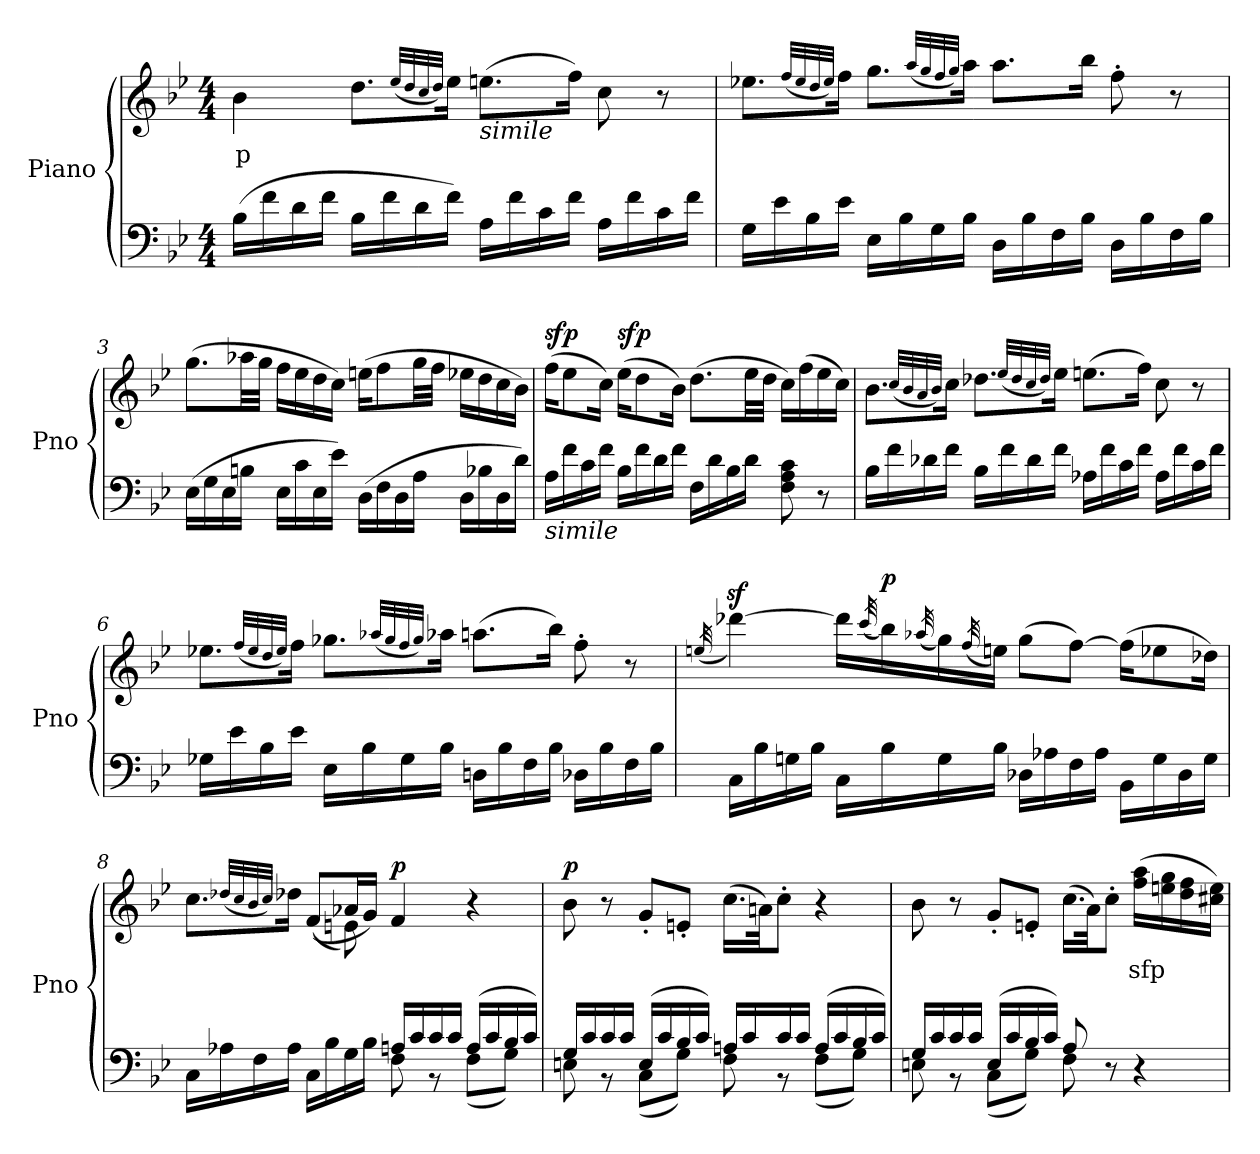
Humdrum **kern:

**kern	**kern	**text	**dynam
*part2	*part1	*part1	*part1
*staff2	*staff1	*staff1	*staff1
*I"Piano	*I"Piano	*	*
*I'Pno	*I'Pno	*	*
*clefF4	*clefG2	*	*
*k[b-e-]	*k[b-e-]	*	*
*B-:	*B-:	*	*
*M4/4	*M4/4	*	*
=1	=1	=1	=1
!	!	!LO:LY:b	!
(>16B-\LL	4b-\	p	.
16f\	.	.	.
16d\	.	.	.
16f\JJ	.	.	.
16B-\LL	8.dd\L	.	.
16f\	.	.	.
16d\	.	.	.
.	(<32qee-/LLL	.	.
.	32qdd/	.	.
.	32qcc/	.	.
.	32qdd/JJJ)	.	.
16f\JJ)	16ee-\Jk	.	.
!	!LO:TX:b:i:t=simile	!	!
16A\LL	(>8.een\L	.	.
16f\	.	.	.
16c\	.	.	.
16f\JJ	16ff\Jk)	.	.
16A\LL	8cc\	.	.
16f\	.	.	.
16c\	8r	.	.
16f\JJ	.	.	.
=2	=2	=2	=2
16G\LL	8.ee-X\L	.	.
16e-\	.	.	.
16B-\	.	.	.
.	(<32qff/LLL	.	.
.	32qee-/	.	.
.	32qdd/	.	.
.	32qee-/JJJ)	.	.
16e-\JJ	16ff\Jk	.	.
16E-\LL	8.gg\L	.	.
16B-\	.	.	.
16G\	.	.	.
.	(<32qaa/LLL	.	.
.	32qgg/	.	.
.	32qff/	.	.
.	32qgg/JJJ)	.	.
16B-\JJ	16aa\Jk	.	.
16D\LL	8.aa\L	.	.
16B-\	.	.	.
16F\	.	.	.
16B-\JJ	16bb-\Jk	.	.
16D\LL	8ff'\	.	.
16B-\	.	.	.
16F\	8r	.	.
16B-\JJ	.	.	.
=3	=3	=3	=3
(>16E-\LL	(>8.gg\L	.	.
16G\	.	.	.
16E-\	.	.	.
16Bn\JJ	32aa-X\LL	.	.
.	32gg\JJJ	.	.
16E-\LL	16ff\LL	.	.
16c\	16ee-\	.	.
16E-\	16dd\	.	.
16e-\JJ)	16cc\JJ)	.	.
(>16D\LL	(>16een\KL	.	.
16F\	8ff\	.	.
16D\	.	.	.
16A\JJ	32gg\LL	.	.
.	32ff\JJJ	.	.
16D\LL	16ee-X\LL	.	.
16B-X\	16dd\	.	.
16D\	16cc\	.	.
16d\JJ)	16b-\JJ)	.	.
=4	=4	=4	=4
!LO:TX:b:i:t=simile	!	!	!
!	!	!	!LO:DY:b
16A\LL	(>16ff\KL	.	sfp
16f\	8ee-\	.	.
16c\	.	.	.
16f\JJ	16cc\Jk)	.	.
!	!	!	!LO:DY:b
16B-\LL	(>16ee-\KL	.	sfp
16f\	8dd\	.	.
16d\	.	.	.
16f\JJ	16b-\Jk)	.	.
16F\LL	(>8.dd\L	.	.
16d\	.	.	.
16B-\	.	.	.
16d\JJ	32ee-\LL	.	.
.	32dd\JJJ	.	.
8F\ 8A\ 8c\	16cc\LL)	.	.
.	(>16ff\	.	.
8r	16ee-\	.	.
.	16cc\JJ)	.	.
=5	=5	=5	=5
16B-\LL	8.b-\L	.	.
16f\	.	.	.
16d-X\	.	.	.
.	(<32qcc/LLL	.	.
.	32qb-/	.	.
.	32qa/	.	.
.	32qb-/JJJ)	.	.
16f\JJ	16cc\Jk	.	.
16B-\LL	8.dd-X\L	.	.
16f\	.	.	.
16d-\	.	.	.
.	(<32qee-/LLL	.	.
.	32qdd-/	.	.
.	32qcc/	.	.
.	32qdd-/JJJ)	.	.
16f\JJ	16ee-\Jk	.	.
16A-X\LL	(>8.een\L	.	.
16f\	.	.	.
16c\	.	.	.
16f\JJ	16ff\Jk)	.	.
16A-\LL	8cc\	.	.
16f\	.	.	.
16c\	8r	.	.
16f\JJ	.	.	.
=6	=6	=6	=6
16G-X\LL	8.ee-X\L	.	.
16e-\	.	.	.
16B-\	.	.	.
.	(<32qff/LLL	.	.
.	32qee-/	.	.
.	32qdd/	.	.
.	32qee-/JJJ)	.	.
16e-\JJ	16ff\Jk	.	.
16E-\LL	8.gg-X\L	.	.
16B-\	.	.	.
16G-\	.	.	.
.	(<32qaa-X/LLL	.	.
.	32qgg-/	.	.
.	32qff/	.	.
.	32qgg-/JJJ)	.	.
16B-\JJ	16aa-\Jk	.	.
16Dn\LL	(>8.aan\L	.	.
16B-\	.	.	.
16F\	.	.	.
16B-\JJ	16bb-\Jk)	.	.
16D-X\LL	8ff'\	.	.
16B-\	.	.	.
16F\	8r	.	.
16B-\JJ	.	.	.
=7	=7	=7	=7
.	(<32qeen/	.	.
16C\LL	[4ddd-Xz<\)	.	.
16B-\	.	.	.
16Gn\	.	.	.
16B-\JJ	.	.	.
16C\LL	16ddd-\LL]	.	.
.	(<32qccc/	.	.
!	!	!	!LO:DY:b
16B-\	16bb-\)	.	p
.	(<32qaa-X/	.	.
16G\	16gg\)	.	.
.	(<32qff/	.	.
16B-\JJ	16ee\JJ)	.	.
16D-X\LL	(>8gg\L	.	.
16A-X\	.	.	.
16F\	[8ff\J)	.	.
16A-\JJ	.	.	.
16BB-\LL	(>16ff\KL]	.	.
16G\	8ee-X\	.	.
16D-\	.	.	.
16G\JJ	16dd-X\Jk)	.	.
=8	=8	=8	=8
*^	*^	*	*
16C\LL	2ryy	8.cc\L	4.ryy	.	.
16A-X\	.	.	.	.	.
16F\	.	.	.	.	.
.	.	(<32qdd-X/LLL	.	.	.
.	.	32qcc/	.	.	.
.	.	32qb-/	.	.	.
.	.	32qcc/JJJ)	.	.	.
16A-\JJ	.	16dd-\Jk	.	.	.
16C\LL	.	(>(<8f/L	.	.	.
16B-\	.	.	.	.	.
16G\	.	16a-X/L	8en\)	.	.
16B-\JJ	.	16g/JJ)	.	.	.
!	!	!	!	!	!LO:DY:b
16An/LL	8F\	4f/	2ryy	.	p
16c/	.	.	.	.	.
16c/	8r	.	.	.	.
16c/JJ	.	.	.	.	.
(>16A/LL	(<8F\L	4r	.	.	.
16c/	.	.	.	.	.
16B-/	8G\J)	.	.	.	.
16c/JJ)	.	.	.	.	.
*	*	*v	*v	*	*
=9	=9	=9	=9	=9
!	!	!	!	!LO:DY:a
16G/LL	8En\	8b-\	.	p
16c/	.	.	.	.
16c/	8r	8r	.	.
16c/JJ	.	.	.	.
(>16E/LL	(<8C\L	8g'/L	.	.
16c/	.	.	.	.
16B-/	8G\J)	8en'/J	.	.
16c/JJ)	.	.	.	.
16An/LL	8F\	(>16.cc\LL	.	.
16c/	.	.	.	.
.	.	32an\JK)	.	.
16c/	8r	8cc'\J	.	.
16c/JJ	.	.	.	.
(>16A/LL	(<8F\L	4r	.	.
16c/	.	.	.	.
16B-/	8G\J)	.	.	.
16c/JJ)	.	.	.	.
=10	=10	=10	=10	=10
16G/LL	8En\	8b-\	.	.
16c/	.	.	.	.
16c/	8r	8r	.	.
16c/JJ	.	.	.	.
(>16E/LL	(<8C\L	8g'/L	.	.
16c/	.	.	.	.
16B-/	8G\J)	8en'/J	.	.
16c/JJ)	.	.	.	.
8A/	8F\	(>16.cc\LL	.	.
.	.	32a\JK)	.	.
8r	4.ryy	8cc'\J	.	.
!	!	!	!LO:LY:b	!
4r	.	(>16ff\ 16aa\LL	sfp	.
.	.	16een\ 16gg\	.	.
.	.	16dd\ 16ff\	.	.
.	.	16cc#X\ 16ee\JJ)	.	.
*v	*v	*	*	*
=	=	=	=
*-	*-	*-	*-
